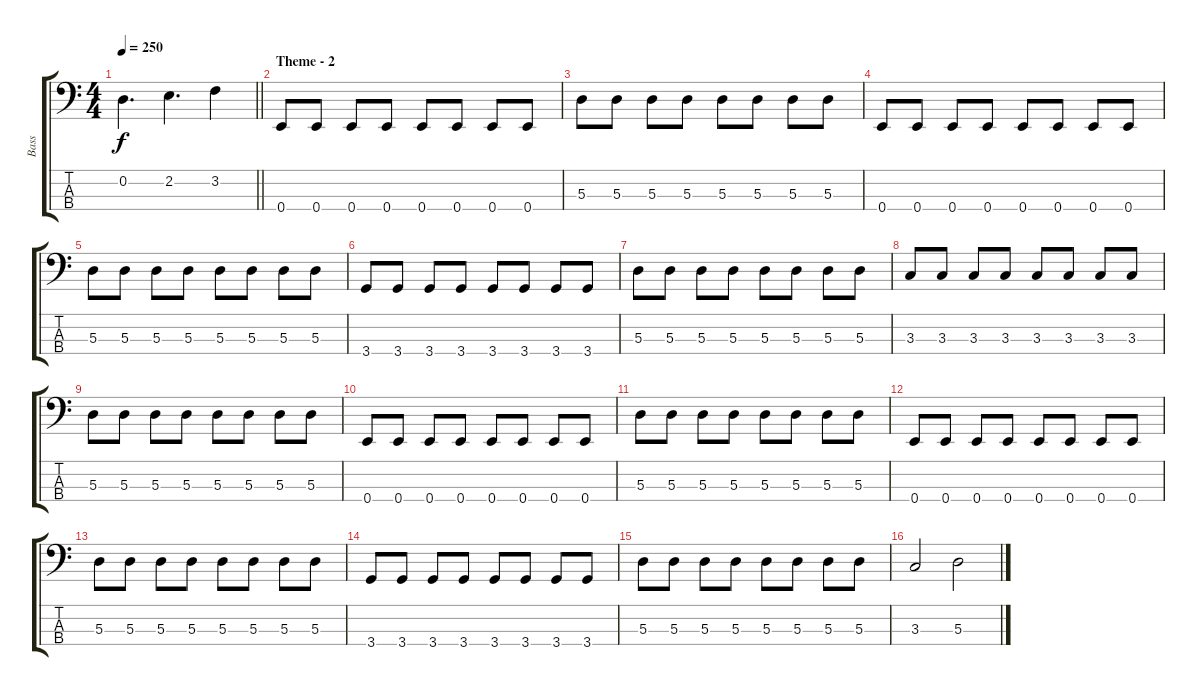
\track ("Bass" "Bass") {instrument electricbassfinger}
\staff {score tabs}
\tuning (G2 D2 A1 E1) {hide}
\ts (4 4)
\tempo 250
\clef f4
\barLineRight lightlight
\ks c
0.2.4{d dy f} 2.2.4{d} 3.2.4 |
\section ("" "Theme - 2")
0.4.8 0.4.8 0.4.8 0.4.8 0.4.8 0.4.8 0.4.8 0.4.8 |
5.3.8 5.3.8 5.3.8 5.3.8 5.3.8 5.3.8 5.3.8 5.3.8 |
0.4.8 0.4.8 0.4.8 0.4.8 0.4.8 0.4.8 0.4.8 0.4.8 |
5.3.8 5.3.8 5.3.8 5.3.8 5.3.8 5.3.8 5.3.8 5.3.8 |
3.4.8 3.4.8 3.4.8 3.4.8 3.4.8 3.4.8 3.4.8 3.4.8 |
5.3.8 5.3.8 5.3.8 5.3.8 5.3.8 5.3.8 5.3.8 5.3.8 |
3.3.8 3.3.8 3.3.8 3.3.8 3.3.8 3.3.8 3.3.8 3.3.8 |
5.3.8 5.3.8 5.3.8 5.3.8 5.3.8 5.3.8 5.3.8 5.3.8 |
0.4.8 0.4.8 0.4.8 0.4.8 0.4.8 0.4.8 0.4.8 0.4.8 |
5.3.8 5.3.8 5.3.8 5.3.8 5.3.8 5.3.8 5.3.8 5.3.8 |
0.4.8 0.4.8 0.4.8 0.4.8 0.4.8 0.4.8 0.4.8 0.4.8 |
5.3.8 5.3.8 5.3.8 5.3.8 5.3.8 5.3.8 5.3.8 5.3.8 |
3.4.8 3.4.8 3.4.8 3.4.8 3.4.8 3.4.8 3.4.8 3.4.8 |
5.3.8 5.3.8 5.3.8 5.3.8 5.3.8 5.3.8 5.3.8 5.3.8 |
3.3.2 5.3.2
